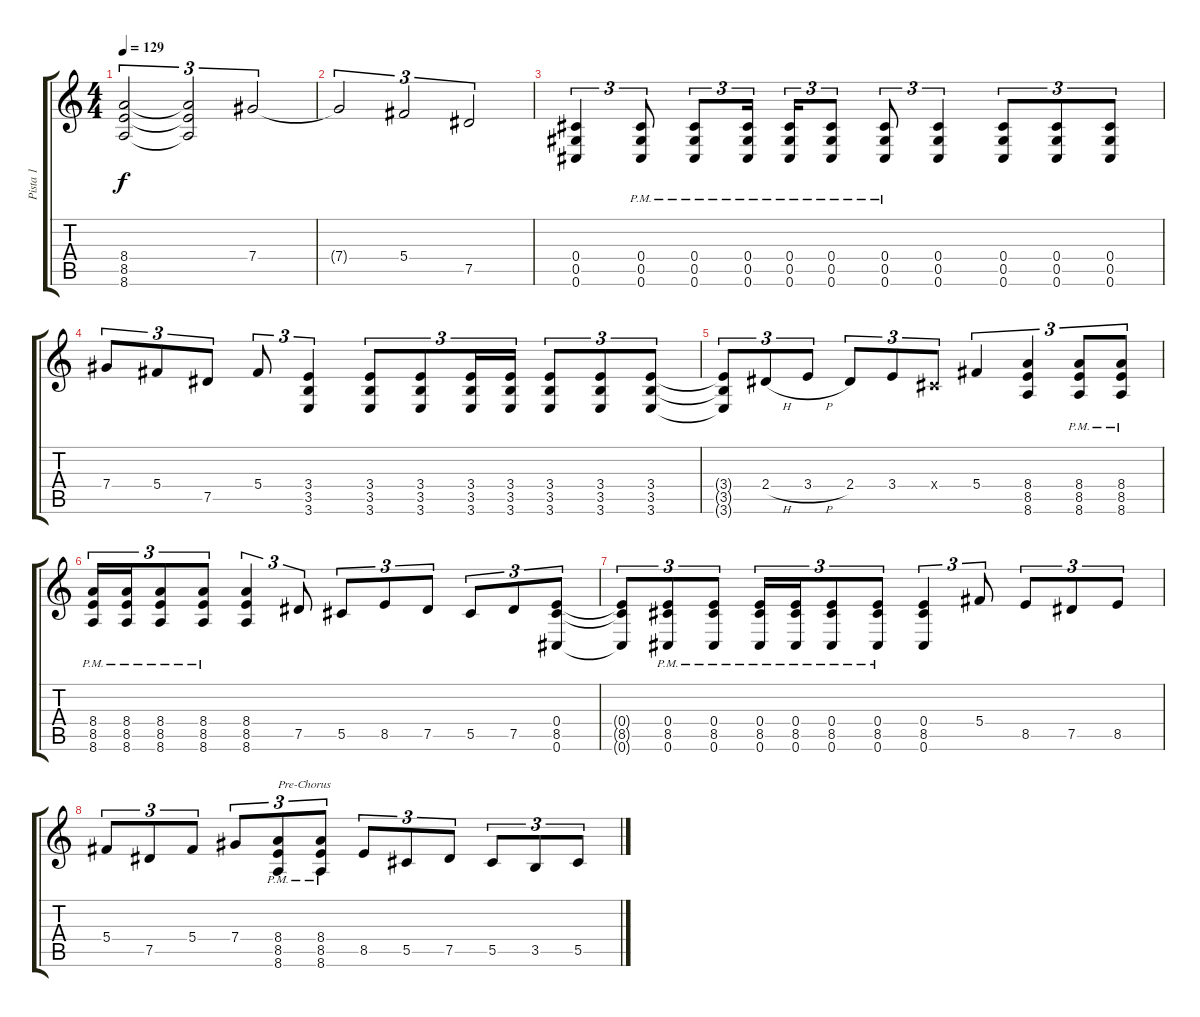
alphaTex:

\track ("Pista 1" "Pista 1") {instrument distortionguitar}
\staff {score tabs}
\tuning (Eb4 Bb3 Gb3 Db3 Ab2 Db2) {hide}
\ts (4 4)
\tempo 129
\clef g2
\ks c
(8.4{t} 8.5{t} 8.6{t}).2{tu (3 2) dy f} (8.4{t} 8.5{t} 8.6{t}).2{tu (3 2)} 7.4.2{tu (3 2)} |
7.4{t}.2{tu (3 2)} 5.4.2{tu (3 2)} 7.5.2{tu (3 2)} |
(0.4 0.5 0.6).4{tu (3 2)} (0.4{pm} 0.5{pm} 0.6{pm}).8{tu (3 2)} (0.4{pm} 0.5{pm} 0.6{pm}).8{tu (3 2)} (0.4{pm} 0.5{pm} 0.6{pm}).16{tu (3 2) beam splitsecondary} (0.4{pm} 0.5{pm} 0.6{pm}).16{tu (3 2)} (0.4{pm} 0.5{pm} 0.6{pm}).8{tu (3 2)} (0.4{pm} 0.5{pm} 0.6{pm}).8{tu (3 2)} (0.4 0.5 0.6).4{tu (3 2)} (0.4 0.5 0.6).8{tu (3 2)} (0.4 0.5 0.6).8{tu (3 2)} (0.4 0.5 0.6).8{tu (3 2)} |
7.4.8{tu (3 2)} 5.4.8{tu (3 2)} 7.5.8{tu (3 2)} 5.4.8{tu (3 2)} (3.4 3.5 3.6).4{tu (3 2)} (3.4 3.5 3.6).8{tu (3 2)} (3.4 3.5 3.6).8{tu (3 2)} (3.4 3.5 3.6).16{tu (3 2)} (3.4 3.5 3.6).16{tu (3 2)} (3.4 3.5 3.6).8{tu (3 2)} (3.4 3.5 3.6).8{tu (3 2)} (3.4 3.5 3.6).8{tu (3 2)} |
(3.4{t} 3.5{t} 3.6{t}).8{tu (3 2)} 2.4{h}.8{tu (3 2)} 3.4{h}.8{tu (3 2)} 2.4.8{tu (3 2)} 3.4.8{tu (3 2)} 0.4{x}.8{tu (3 2)} 5.4.4{tu (3 2)} (8.4 8.5 8.6).4{tu (3 2)} (8.4{pm} 8.5{pm} 8.6{pm}).8{tu (3 2)} (8.4{pm} 8.5{pm} 8.6{pm}).8{tu (3 2)} |
(8.4{pm} 8.5{pm} 8.6{pm}).16{tu (3 2)} (8.4{pm} 8.5{pm} 8.6{pm}).16{tu (3 2)} (8.4{pm} 8.5{pm} 8.6{pm}).8{tu (3 2)} (8.4{pm} 8.5{pm} 8.6{pm}).8{tu (3 2)} (8.4 8.5 8.6).4{tu (3 2)} 7.5.8{tu (3 2)} 5.5.8{tu (3 2)} 8.5.8{tu (3 2)} 7.5.8{tu (3 2)} 5.5.8{tu (3 2)} 7.5.8{tu (3 2)} (0.4 8.5 0.6).8{tu (3 2)} |
(0.4{t} 8.5{t} 0.6{t}).8{tu (3 2)} (0.4{pm} 8.5{pm} 0.6{pm}).8{tu (3 2)} (0.4{pm} 8.5{pm} 0.6{pm}).8{tu (3 2)} (0.4{pm} 8.5{pm} 0.6{pm}).16{tu (3 2)} (0.4{pm} 8.5{pm} 0.6{pm}).16{tu (3 2)} (0.4{pm} 8.5{pm} 0.6{pm}).8{tu (3 2)} (0.4{pm} 8.5{pm} 0.6{pm}).8{tu (3 2)} (0.4 8.5 0.6).4{tu (3 2)} 5.4.8{tu (3 2)} 8.5.8{tu (3 2)} 7.5.8{tu (3 2)} 8.5.8{tu (3 2)} |
5.4.8{tu (3 2)} 7.5.8{tu (3 2)} 5.4.8{tu (3 2)} 7.4.8{tu (3 2)} (8.4{pm} 8.5{pm} 8.6{pm}).8{tu (3 2) txt "Pre-Chorus"} (8.4{pm} 8.5{pm} 8.6{pm}).8{tu (3 2)} 8.5.8{tu (3 2)} 5.5.8{tu (3 2)} 7.5.8{tu (3 2)} 5.5.8{tu (3 2)} 3.5.8{tu (3 2)} 5.5.8{tu (3 2)}
